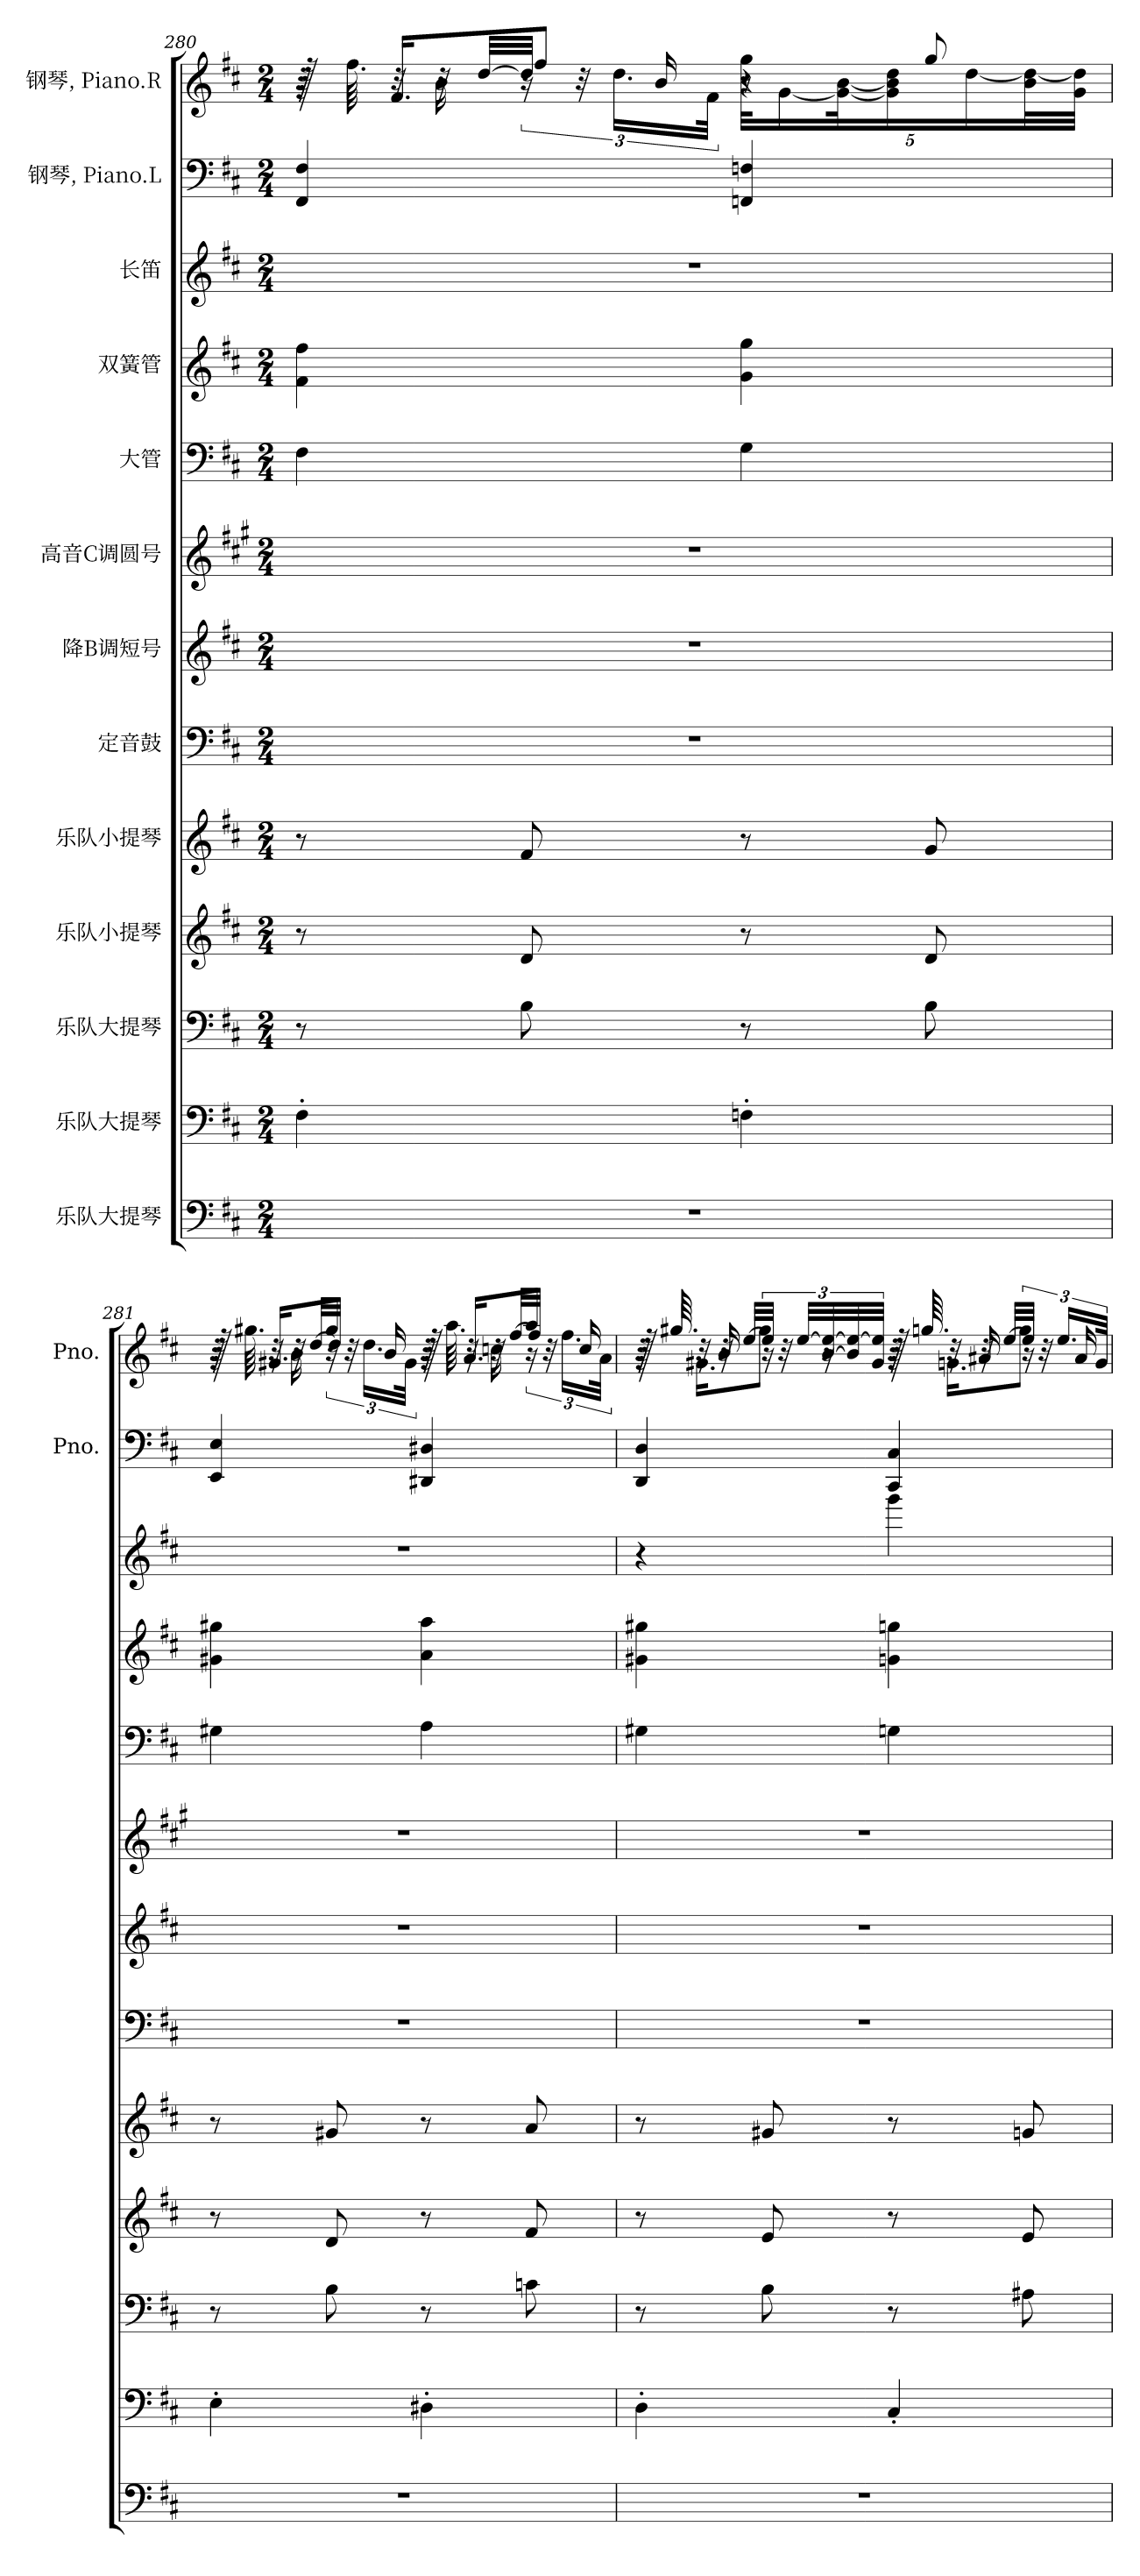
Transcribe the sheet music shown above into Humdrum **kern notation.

**kern	**kern	**kern	**kern	**kern	**kern	**kern	**kern	**kern	**kern	**kern	**kern	**kern
*part13	*part12	*part11	*part10	*part9	*part8	*part7	*part6	*part5	*part4	*part3	*part2	*part1
*staff13	*staff12	*staff11	*staff10	*staff9	*staff8	*staff7	*staff6	*staff5	*staff4	*staff3	*staff2	*staff1
*I"乐队大提琴	*I"乐队大提琴	*I"乐队大提琴	*I"乐队小提琴	*I"乐队小提琴	*I"定音鼓	*I"降B调短号	*I"高音C调圆号	*I"大管	*I"双簧管	*I"长笛	*I"钢琴, Piano.L	*I"钢琴, Piano.R
*	*	*	*	*	*	*	*	*	*	*	*I'Pno.	*I'Pno.
!!LO:PB:g=z
*clefF4	*clefF4	*clefF4	*clefG2	*clefG2	*clefF4	*clefG2	*clefG2	*clefF4	*clefG2	*clefG2	*clefF4	*clefG2
*	*	*	*	*	*	*ITrd1c2	*ITrd4c7	*	*	*	*	*
*k[f#c#]	*k[f#c#]	*k[f#c#]	*k[f#c#]	*k[f#c#]	*k[f#c#]	*k[]	*k[f#c#]	*k[f#c#]	*k[f#c#]	*k[f#c#]	*k[f#c#]	*k[f#c#]
*M2/4	*M2/4	*M2/4	*M2/4	*M2/4	*M2/4	*M2/4	*M2/4	*M2/4	*M2/4	*M2/4	*M2/4	*M2/4
=280	=280	=280	=280	=280	=280	=280	=280	=280	=280	=280	=280	=280
*	*	*	*	*	*	*	*	*	*	*	*	*^
*	*	*	*	*	*	*	*	*	*	*	*	*	*^
2r	4F#'\	8r	8r	8r	2r	2r	2r	4F#\	4f#\ 4ff#\	2r	4FF#/ 4F#/	16r	128r	32r
.	.	.	.	.	.	.	.	.	.	.	.	.	64.ff#\	.
.	.	.	.	.	.	.	.	.	.	.	.	.	32r	16.f#/KL
.	.	.	.	.	.	.	.	.	.	.	.	32r	16b\	.
.	.	.	.	.	.	.	.	.	.	.	.	[32dd/LLL	.	.
.	.	8B\	8d/	8f#/	.	.	.	.	.	.	.	32dd/JJJ]	24r	8ff#/J
.	.	.	.	.	.	.	.	.	.	.	.	32r	.	.
.	.	.	.	.	.	.	.	.	.	.	.	.	24.dd\LL	.
.	.	.	.	.	.	.	.	.	.	.	.	16b/	.	.
.	.	.	.	.	.	.	.	.	.	.	.	.	48f#\JJk	.
*	*	*	*	*	*	*	*	*	*	*	*	*	*Xbrackettup	*
.	4Fn'\	8r	8r	8r	.	.	.	4G\	4g\ 4gg\	.	4FFn/ 4Fn/	8r	40gg\KLL	4r
.	.	.	.	.	.	.	.	.	.	.	.	.	[20g\	.
.	.	.	.	.	.	.	.	.	.	.	.	.	40g\_ [40b\K	.
.	.	.	.	.	.	.	.	.	.	.	.	.	20g\] 20b\] 20dd\	.
.	.	8B\	8d/	8g/	.	.	.	.	.	.	.	8gg/	.	.
.	.	.	.	.	.	.	.	.	.	.	.	.	[20dd\	.
.	.	.	.	.	.	.	.	.	.	.	.	.	40b\ 40dd\_L	.
.	.	.	.	.	.	.	.	.	.	.	.	.	40g\ 40dd\]JJJ	.
!!LO:PB:g=z	!!	!!
=281	=281	=281	=281	=281	=281	=281	=281	=281	=281	=281	=281	=281	=281	=281
2r	4E'\	8r	8r	8r	2r	2r	2r	4G#X\	4g#X\ 4gg#X\	2r	4EE/ 4E/	32r	128r	16r
.	.	.	.	.	.	.	.	.	.	.	.	.	64.gg#X\	.
.	.	.	.	.	.	.	.	.	.	.	.	16.g#X/KL	32r	.
.	.	.	.	.	.	.	.	.	.	.	.	.	16b\	32r
.	.	.	.	.	.	.	.	.	.	.	.	.	.	[32dd/LLL
*	*	*	*	*	*	*	*	*	*	*	*	*	*brackettup	*
.	.	8B\	8d/	8g#X/	.	.	.	.	.	.	.	8gg#/J	24r	32dd/JJJ]
.	.	.	.	.	.	.	.	.	.	.	.	.	.	32r
.	.	.	.	.	.	.	.	.	.	.	.	.	24.dd\LL	.
.	.	.	.	.	.	.	.	.	.	.	.	.	.	16b/
.	.	.	.	.	.	.	.	.	.	.	.	.	48g#\JJk	.
.	4D#X'\	8r	8r	8r	.	.	.	4A\	4a\ 4aa\	.	4DD#X/ 4D#X/	32r	128r	16r
.	.	.	.	.	.	.	.	.	.	.	.	.	64.aa\	.
.	.	.	.	.	.	.	.	.	.	.	.	16.a/KL	32r	.
.	.	.	.	.	.	.	.	.	.	.	.	.	16ccn\	32r
.	.	.	.	.	.	.	.	.	.	.	.	.	.	[32ff#/LLL
.	.	8cn\	8f#/	8a/	.	.	.	.	.	.	.	8aa/J	24r	32ff#/JJJ]
.	.	.	.	.	.	.	.	.	.	.	.	.	.	32r
.	.	.	.	.	.	.	.	.	.	.	.	.	24.ff#\LL	.
.	.	.	.	.	.	.	.	.	.	.	.	.	.	16cc/
.	.	.	.	.	.	.	.	.	.	.	.	.	48a\JJk	.
!!LO:PB:g=z	!!	!!
=282	=282	=282	=282	=282	=282	=282	=282	=282	=282	=282	=282	=282	=282	=282
2r	4D'\	8r	8r	8r	2r	2r	2r	4G#X\	4g#X\ 4gg#X\	4r	4DD/ 4D/	16r	32r	128r
.	.	.	.	.	.	.	.	.	.	.	.	.	.	64.gg#X/
.	.	.	.	.	.	.	.	.	.	.	.	.	16.g#X\KL	32r
.	.	.	.	.	.	.	.	.	.	.	.	32r	.	16b/
.	.	.	.	.	.	.	.	.	.	.	.	[32ee/LLL	.	.
.	.	8B\	8e/	8g#X/	.	.	.	.	.	.	.	32ee/JJJ]	8gg#\J	24r
.	.	.	.	.	.	.	.	.	.	.	.	32r	.	.
.	.	.	.	.	.	.	.	.	.	.	.	.	.	[48ee/LLL
.	.	.	.	.	.	.	.	.	.	.	.	16r	.	[48b/ 48ee/_
.	.	.	.	.	.	.	.	.	.	.	.	.	.	48b/] 48ee/_
.	.	.	.	.	.	.	.	.	.	.	.	.	.	48g#/ 48ee/]JJJ
.	4C#'/	8r	8r	8r	.	.	.	4Gn\	4gn\ 4ggn\	4ggg\	4CC#/ 4C#/	16r	32r	128r
.	.	.	.	.	.	.	.	.	.	.	.	.	.	64.ggn/
.	.	.	.	.	.	.	.	.	.	.	.	.	16.gn\KL	32r
.	.	.	.	.	.	.	.	.	.	.	.	32r	.	16a#X/
.	.	.	.	.	.	.	.	.	.	.	.	[32ee/LLL	.	.
.	.	8A#X\	8e/	8gn/	.	.	.	.	.	.	.	32ee/JJJ]	8gg\J	24r
.	.	.	.	.	.	.	.	.	.	.	.	32r	.	.
.	.	.	.	.	.	.	.	.	.	.	.	.	.	24.ee/LL
.	.	.	.	.	.	.	.	.	.	.	.	16a#/	.	.
.	.	.	.	.	.	.	.	.	.	.	.	.	.	48g/JJk
*	*	*	*	*	*	*	*	*	*	*	*	*v	*v	*v
=	=	=	=	=	=	=	=	=	=	=	=	=
*-	*-	*-	*-	*-	*-	*-	*-	*-	*-	*-	*-	*-
